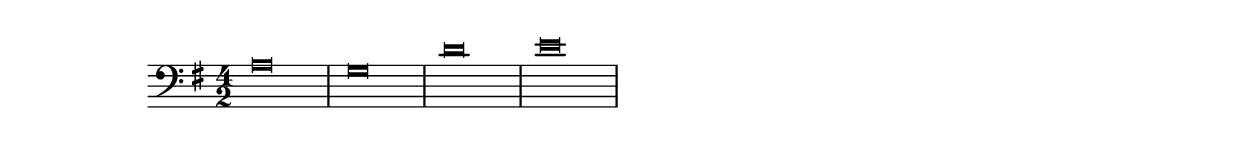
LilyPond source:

\version "2.12.0"
voicedefault = {
  \transpose c g' {
   \override NoteHead #'style = #'baroque
   \key c \major
    \time 4/2
 }
}
bassusnotes = {
  \transpose c' g' {
     \clef bass
    d\breve c g a
  }
}
\score{
	\context Staff="default"
	{
	    \voicedefault 
	    \bassusnotes
	}
	\layout {

	}

  

}
